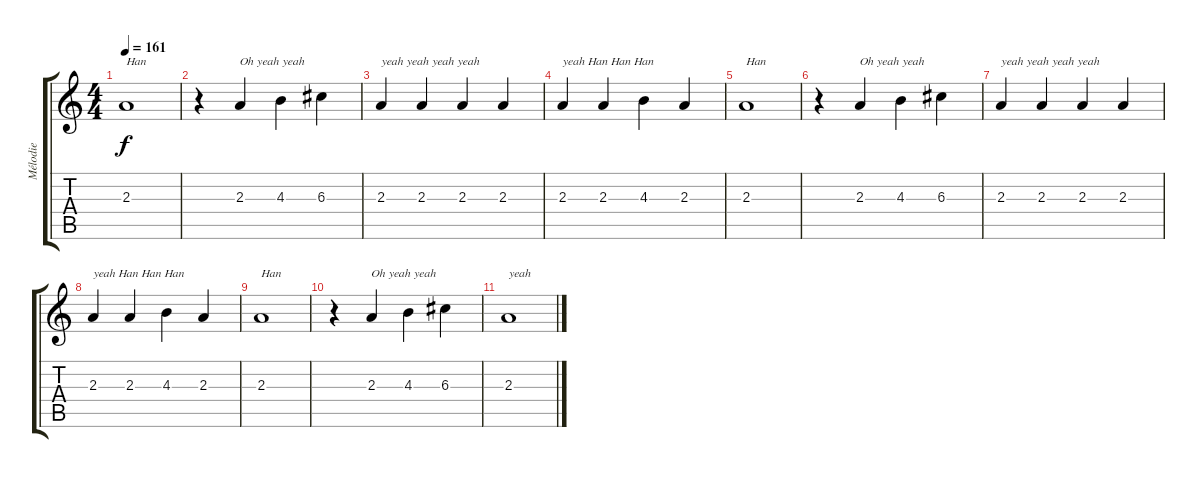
\track ("Mélodie" "Mélodie") {instrument acousticguitarnylon}
\staff {score tabs}
\tuning (E4 B3 G3 D3 A2 E2) {hide}
\ts (4 4)
\tempo 161
\clef g2
\ks c
2.3.1{txt "Han" dy f} |
r.4 2.3.4{txt "Oh yeah yeah "} 4.3.4 6.3.4 |
2.3.4{txt "yeah yeah yeah yeah"} 2.3.4 2.3.4 2.3.4 |
2.3.4{txt "yeah Han Han Han"} 2.3.4 4.3.4 2.3.4 |
2.3.1{txt "Han"} |
r.4 2.3.4{txt "Oh yeah yeah"} 4.3.4 6.3.4 |
2.3.4{txt "yeah yeah yeah yeah"} 2.3.4 2.3.4 2.3.4 |
2.3.4{txt "yeah Han Han Han"} 2.3.4 4.3.4 2.3.4 |
2.3.1{txt "Han "} |
r.4 2.3.4{txt "Oh yeah yeah"} 4.3.4 6.3.4 |
2.3.1{txt "yeah"}
